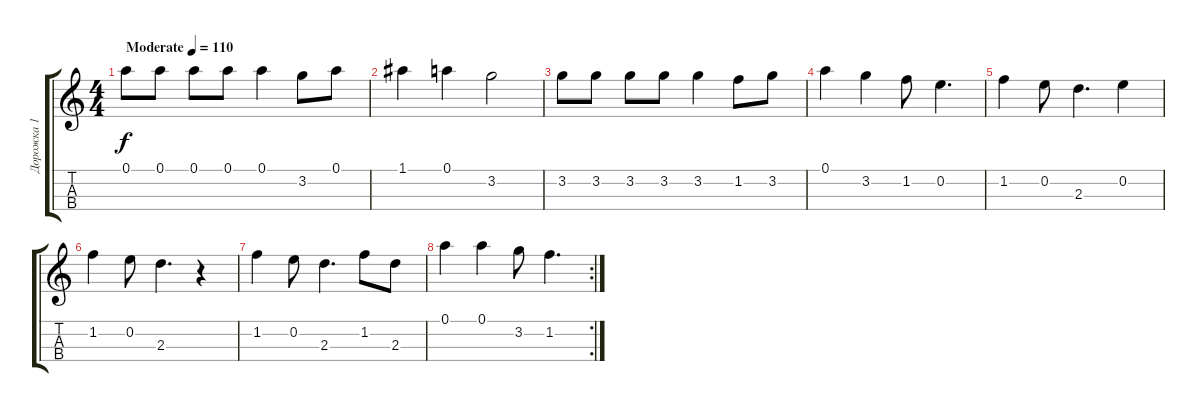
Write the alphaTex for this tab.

\track ("Дорожка 1" "Дорожка 1") {instrument acousticguitarsteel}
\staff {score tabs}
\tuning (A4 E4 C4 G3) {hide}
\ts (4 4)
\tempo (110 "Moderate")
\clef g2
\ks c
0.1.8{dy f instrument acousticguitarsteel} 0.1.8 0.1.8 0.1.8 0.1.4 3.2.8 0.1.8 |
1.1.4 0.1.4 3.2.2 |
3.2.8 3.2.8 3.2.8 3.2.8 3.2.4 1.2.8 3.2.8 |
0.1.4 3.2.4 1.2.8 0.2.4{d} |
1.2.4 0.2.8 2.3.4{d} 0.2.4 |
1.2.4 0.2.8 2.3.4{d} r.4 |
1.2.4 0.2.8 2.3.4{d} 1.2.8 2.3.8 |
\rc 2
0.1.4 0.1.4 3.2.8 1.2.4{d}
